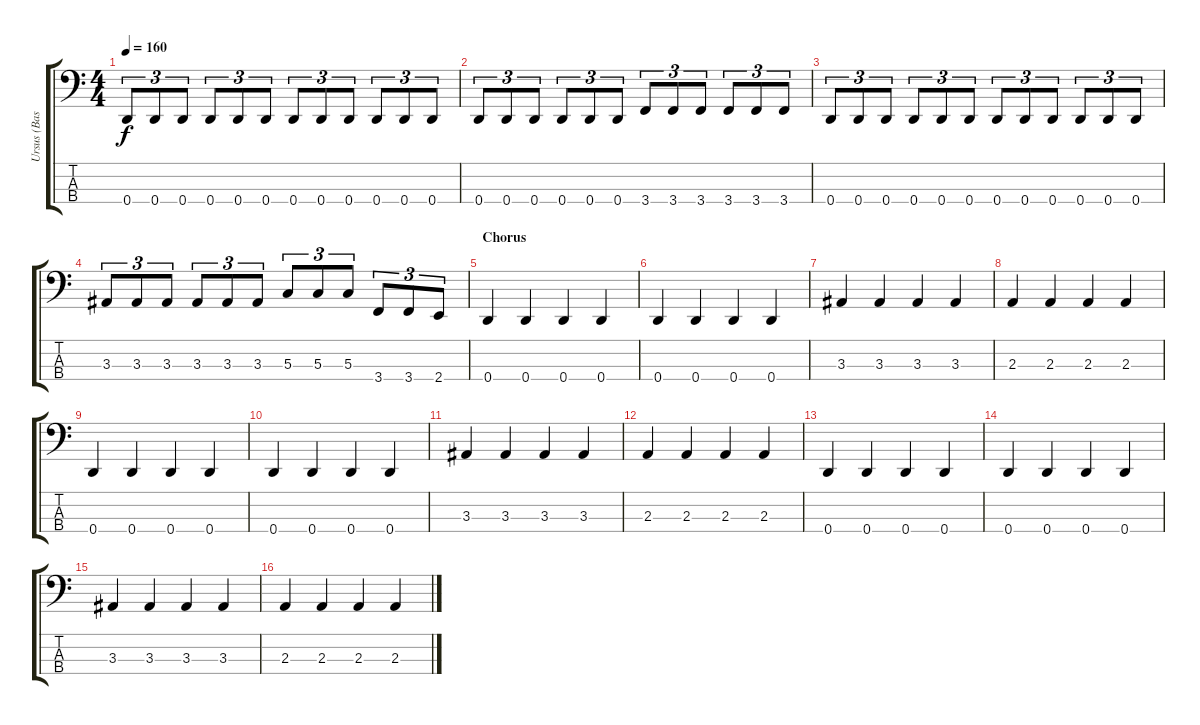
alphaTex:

\track ("Ursus (Bass)" "Ursus (Bas") {instrument electricbassfinger}
\staff {score tabs}
\tuning (F2 C2 G1 D1) {hide}
\ts (4 4)
\tempo 160
\clef f4
\ks c
0.4.8{tu (3 2) dy f} 0.4.8{tu (3 2)} 0.4.8{tu (3 2)} 0.4.8{tu (3 2)} 0.4.8{tu (3 2)} 0.4.8{tu (3 2)} 0.4.8{tu (3 2)} 0.4.8{tu (3 2)} 0.4.8{tu (3 2)} 0.4.8{tu (3 2)} 0.4.8{tu (3 2)} 0.4.8{tu (3 2)} |
0.4.8{tu (3 2)} 0.4.8{tu (3 2)} 0.4.8{tu (3 2)} 0.4.8{tu (3 2)} 0.4.8{tu (3 2)} 0.4.8{tu (3 2)} 3.4.8{tu (3 2)} 3.4.8{tu (3 2)} 3.4.8{tu (3 2)} 3.4.8{tu (3 2)} 3.4.8{tu (3 2)} 3.4.8{tu (3 2)} |
0.4.8{tu (3 2)} 0.4.8{tu (3 2)} 0.4.8{tu (3 2)} 0.4.8{tu (3 2)} 0.4.8{tu (3 2)} 0.4.8{tu (3 2)} 0.4.8{tu (3 2)} 0.4.8{tu (3 2)} 0.4.8{tu (3 2)} 0.4.8{tu (3 2)} 0.4.8{tu (3 2)} 0.4.8{tu (3 2)} |
3.3.8{tu (3 2)} 3.3.8{tu (3 2)} 3.3.8{tu (3 2)} 3.3.8{tu (3 2)} 3.3.8{tu (3 2)} 3.3.8{tu (3 2)} 5.3.8{tu (3 2)} 5.3.8{tu (3 2)} 5.3.8{tu (3 2)} 3.4.8{tu (3 2)} 3.4.8{tu (3 2)} 2.4.8{tu (3 2)} |
\section ("" "Chorus")
0.4.4 0.4.4 0.4.4 0.4.4 |
0.4.4 0.4.4 0.4.4 0.4.4 |
3.3.4 3.3.4 3.3.4 3.3.4 |
2.3.4 2.3.4 2.3.4 2.3.4 |
0.4.4 0.4.4 0.4.4 0.4.4 |
0.4.4 0.4.4 0.4.4 0.4.4 |
3.3.4 3.3.4 3.3.4 3.3.4 |
2.3.4 2.3.4 2.3.4 2.3.4 |
0.4.4 0.4.4 0.4.4 0.4.4 |
0.4.4 0.4.4 0.4.4 0.4.4 |
3.3.4 3.3.4 3.3.4 3.3.4 |
2.3.4 2.3.4 2.3.4 2.3.4
